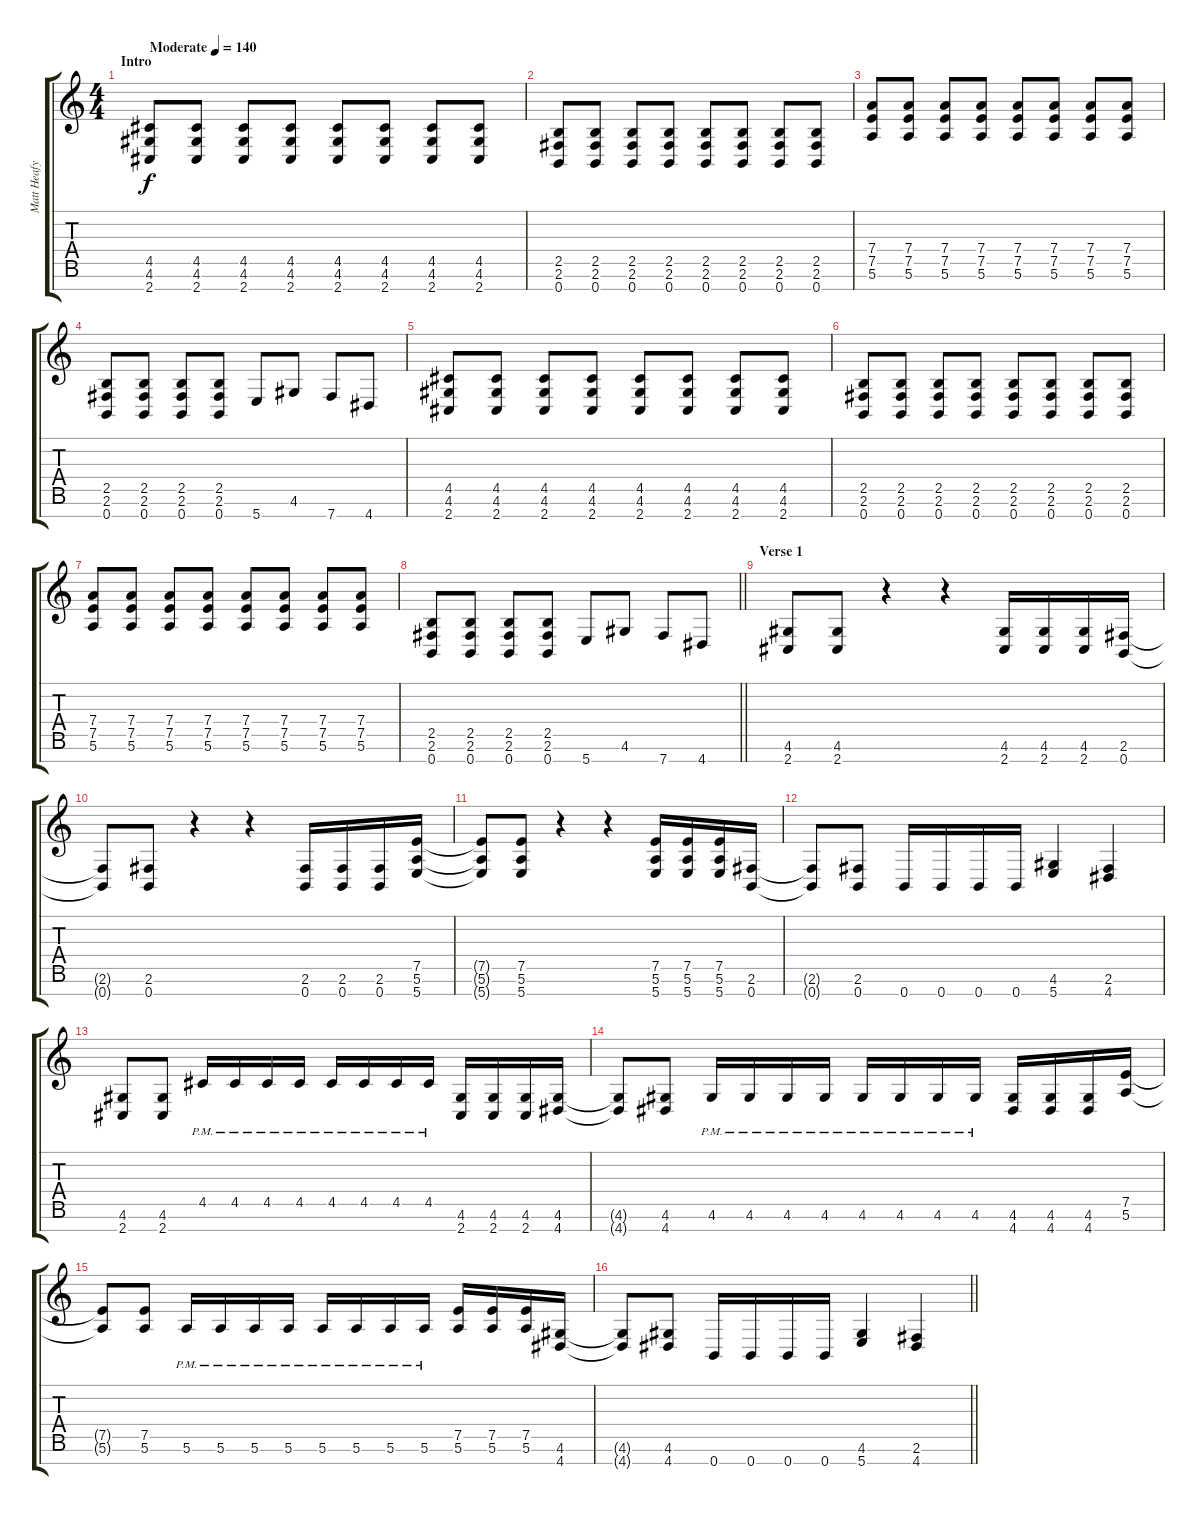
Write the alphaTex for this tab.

\track ("Matt Heafy" "Matt Heafy") {instrument distortionguitar}
\staff {score tabs}
\tuning (E4 B3 G3 D3 A2 E2 B1) {hide}
\ts (4 4)
\section ("" "Intro")
\tempo (140 "Moderate")
\clef g2
\ks c
(4.5 4.6 2.7).8{dy f instrument distortionguitar} (4.5 4.6 2.7).8 (4.5 4.6 2.7).8 (4.5 4.6 2.7).8 (4.5 4.6 2.7).8 (4.5 4.6 2.7).8 (4.5 4.6 2.7).8 (4.5 4.6 2.7).8 |
(2.5 2.6 0.7).8 (2.5 2.6 0.7).8 (2.5 2.6 0.7).8 (2.5 2.6 0.7).8 (2.5 2.6 0.7).8 (2.5 2.6 0.7).8 (2.5 2.6 0.7).8 (2.5 2.6 0.7).8 |
(7.4 7.5 5.6).8 (7.4 7.5 5.6).8 (7.4 7.5 5.6).8 (7.4 7.5 5.6).8 (7.4 7.5 5.6).8 (7.4 7.5 5.6).8 (7.4 7.5 5.6).8 (7.4 7.5 5.6).8 |
(2.5 2.6 0.7).8 (2.5 2.6 0.7).8 (2.5 2.6 0.7).8 (2.5 2.6 0.7).8 5.7.8 4.6.8 7.7.8 4.7.8 |
(4.5 4.6 2.7).8 (4.5 4.6 2.7).8 (4.5 4.6 2.7).8 (4.5 4.6 2.7).8 (4.5 4.6 2.7).8 (4.5 4.6 2.7).8 (4.5 4.6 2.7).8 (4.5 4.6 2.7).8 |
(2.5 2.6 0.7).8 (2.5 2.6 0.7).8 (2.5 2.6 0.7).8 (2.5 2.6 0.7).8 (2.5 2.6 0.7).8 (2.5 2.6 0.7).8 (2.5 2.6 0.7).8 (2.5 2.6 0.7).8 |
(7.4 7.5 5.6).8 (7.4 7.5 5.6).8 (7.4 7.5 5.6).8 (7.4 7.5 5.6).8 (7.4 7.5 5.6).8 (7.4 7.5 5.6).8 (7.4 7.5 5.6).8 (7.4 7.5 5.6).8 |
\barLineRight lightlight
(2.5 2.6 0.7).8 (2.5 2.6 0.7).8 (2.5 2.6 0.7).8 (2.5 2.6 0.7).8 5.7.8 4.6.8 7.7.8 4.7.8 |
\section ("" "Verse 1")
(4.6 2.7).8{volume 13} (4.6 2.7).8 r.4 r.4 (4.6 2.7).16 (4.6 2.7).16 (4.6 2.7).16 (2.6 0.7).16 |
(2.6{t} 0.7{t}).8 (2.6 0.7).8 r.4 r.4 (2.6 0.7).16 (2.6 0.7).16 (2.6 0.7).16 (7.5 5.6 5.7).16 |
(7.5{t} 5.6{t} 5.7{t}).8 (7.5 5.6 5.7).8 r.4 r.4 (7.5 5.6 5.7).16 (7.5 5.6 5.7).16 (7.5 5.6 5.7).16 (2.6 0.7).16 |
(2.6{t} 0.7{t}).8 (2.6 0.7).8 0.7.16 0.7.16 0.7.16 0.7.16 (4.6 5.7).4{instrument overdrivenguitar} (2.6 4.7).4 |
(4.6 2.7).8{instrument distortionguitar} (4.6 2.7).8 4.5{pm}.16 4.5{pm}.16 4.5{pm}.16 4.5{pm}.16 4.5{pm}.16 4.5{pm}.16 4.5{pm}.16 4.5{pm}.16 (4.6 2.7).16 (4.6 2.7).16 (4.6 2.7).16 (4.6 4.7).16 |
(4.6{t} 4.7{t}).8 (4.6 4.7).8 4.6{pm}.16 4.6{pm}.16 4.6{pm}.16 4.6{pm}.16 4.6{pm}.16 4.6{pm}.16 4.6{pm}.16 4.6{pm}.16 (4.6 4.7).16 (4.6 4.7).16 (4.6 4.7).16 (7.5 5.6).16 |
(7.5{t} 5.6{t}).8 (7.5 5.6).8 5.6{pm}.16 5.6{pm}.16 5.6{pm}.16 5.6{pm}.16 5.6{pm}.16 5.6{pm}.16 5.6{pm}.16 5.6{pm}.16 (7.5 5.6).16 (7.5 5.6).16 (7.5 5.6).16 (4.6 4.7).16 |
\barLineRight lightlight
(4.6{t} 4.7{t}).8 (4.6 4.7).8 0.7.16 0.7.16 0.7.16 0.7.16 (4.6 5.7).4{instrument overdrivenguitar} (2.6 4.7).4
